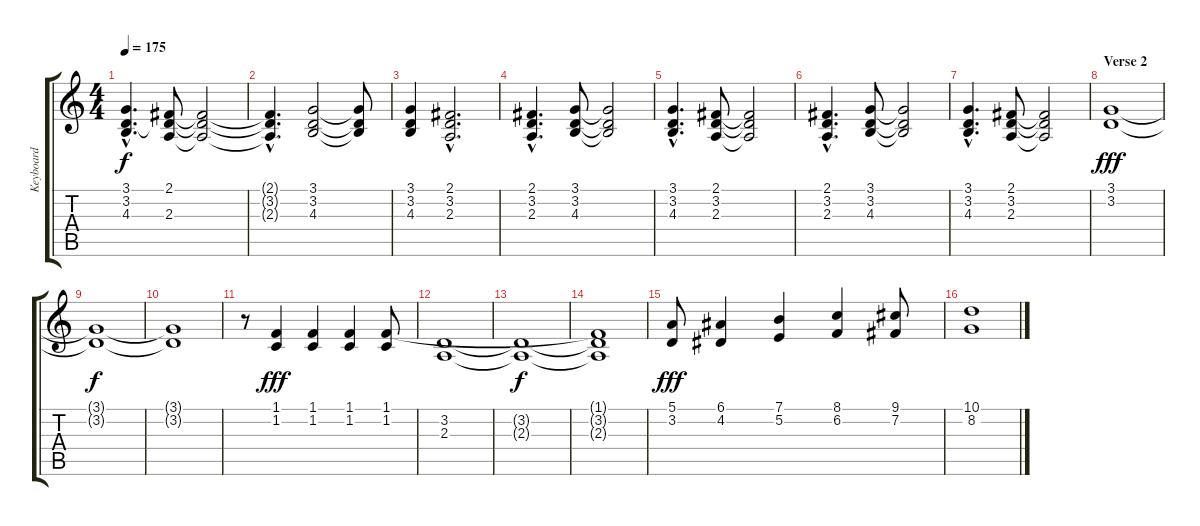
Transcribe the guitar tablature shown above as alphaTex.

\track ("Keyboard" "Keyboard") {instrument drawbarorgan}
\staff {score tabs}
\tuning (E4 B3 G3 D3 A2 E2) {hide}
\ts (4 4)
\tempo 175
\clef g2
\ks c
(3.1{hac t} 3.2{hac t} 4.3{hac t}).4{d dy f} (2.1 3.2{t} 2.3).8 (2.1{t} 3.2{t} 2.3{t}).2 |
(2.1{hac t} 3.2{hac t} 2.3{hac t}).4{d} (3.1 3.2 4.3).2 (3.1{t} 3.2{t} 4.3{t}).8 |
(3.1 3.2 4.3).4 (2.1{hac} 3.2{hac} 2.3{hac}).2{d} |
(2.1{hac} 3.2{hac} 2.3{hac}).4{d} (3.1 3.2 4.3).8 (3.1{t} 3.2{t} 4.3{t}).2 |
(3.1{hac} 3.2{hac} 4.3{hac}).4{d} (2.1 3.2 2.3).8 (2.1{t} 3.2{t} 2.3{t}).2 |
(2.1{hac} 3.2{hac} 2.3{hac}).4{d} (3.1 3.2 4.3).8 (3.1{t} 3.2{t} 4.3{t}).2 |
(3.1{hac} 3.2{hac} 4.3{hac}).4{d} (2.1 3.2 2.3).8 (2.1{t} 3.2{t} 2.3{t}).2 |
\section ("" "Verse 2")
(3.1 3.2).1{dy fff} |
(3.1{t} 3.2{t}).1{dy f} |
(3.1{t} 3.2{t}).1 |
r.8 (1.1 1.2).4{dy fff} (1.1 1.2).4 (1.1 1.2).4 (1.1 1.2).8 |
(3.2 2.3).1 |
(3.2{t} 2.3{t}).1{dy f} |
(1.1{t} 3.2{t} 2.3{t}).1 |
(5.1 3.2).8{dy fff} (6.1 4.2).4 (7.1 5.2).4 (8.1 6.2).4 (9.1 7.2).8 |
(10.1 8.2).1
